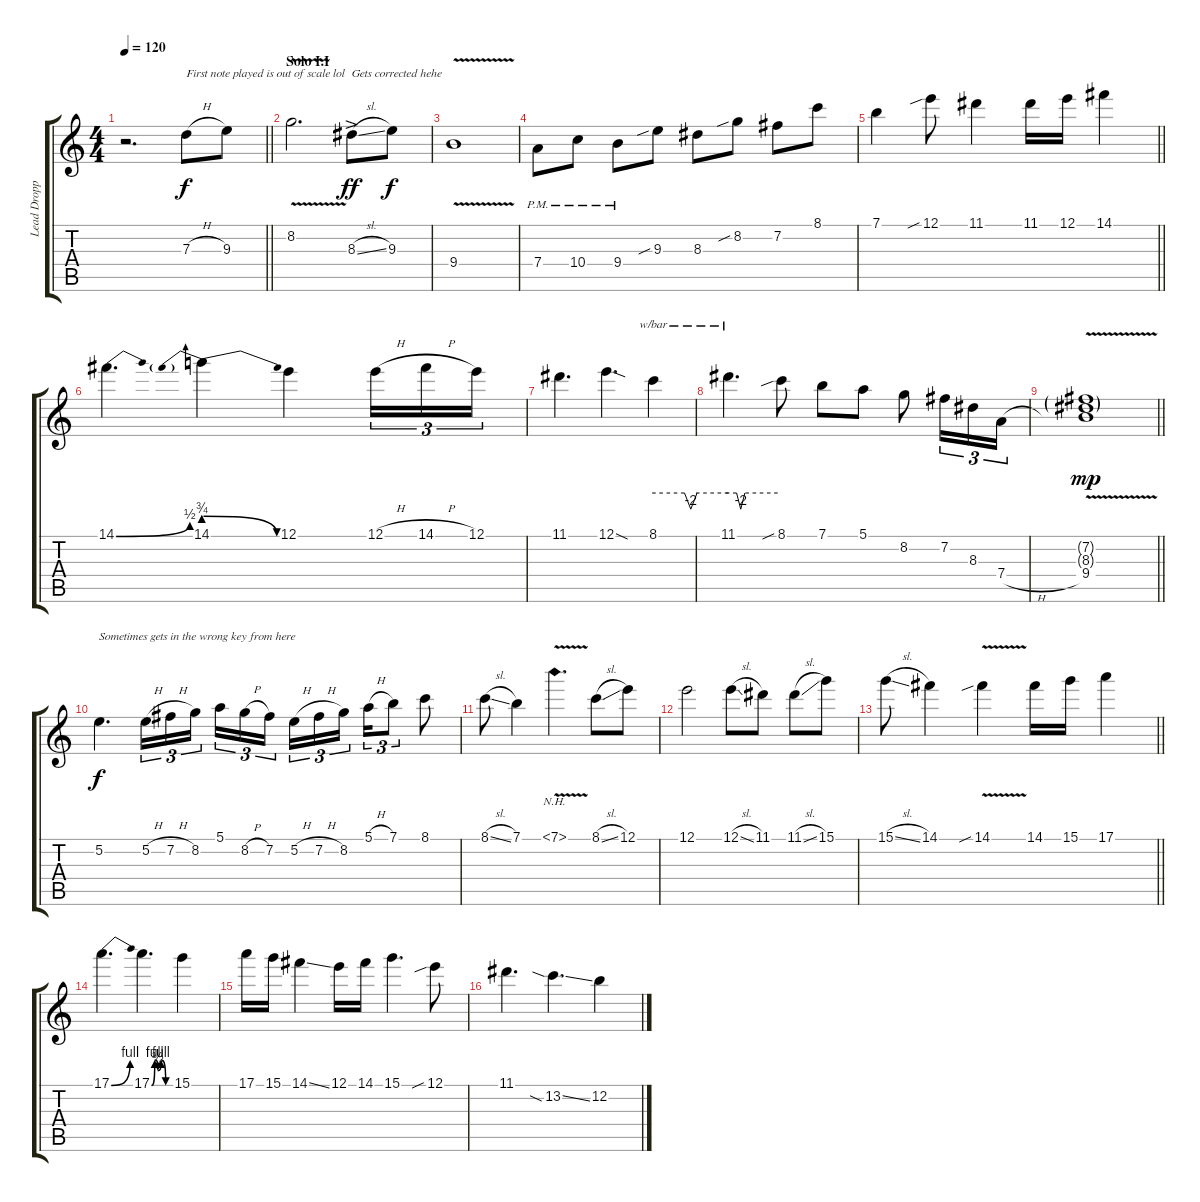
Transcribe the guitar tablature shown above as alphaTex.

\track ("Lead Dropped D " "Lead Dropp") {instrument distortionguitar}
\staff {score tabs}
\tuning (E4 B3 G3 D3 A2 D2) {hide}
\ts (4 4)
\tempo 120
\clef g2
\barLineRight lightlight
\ks c
r.2{d dy f volume 16 balance 8} 7.3{h}.8{txt "First note played is out of scale lol"} 9.3.8 |
\section ("" "Solo I.I")
8.2{v}.2{d} 8.3{sl ac}.8{txt "Gets corrected hehe" dy ff} 9.3.8{dy f} |
9.4{v}.1 |
7.4{pm}.8 10.4{pm}.8 9.4{pm}.8 9.3{sib}.8 8.3.8 8.2{sib}.8 7.2.8 8.1.8 |
\barLineRight lightlight
7.1.4 12.1{sib}.8 11.1.4 11.1.16 12.1.16 14.1.4 |
14.1{be (bend 0 0 60 2)}.4{d} 14.1{be (prebendrelease 0 3 60 0)}.4 12.1.4 12.1{h}.16{tu (3 2)} 14.1{h}.16{tu (3 2)} 12.1.16{tu (3 2)} |
11.1.4{d} 12.1{sod}.4{d} 8.1.4{tbe (custom default 0 0 25 0 30 -8 35 0 60 0)} |
11.1.4{d tbe (custom default 0 0 10 0 15 -8 20 0 60 0)} 8.1{sib}.8 7.1.8 5.1.8 8.2.8 7.2.16{tu (3 2)} 8.3.16{tu (3 2)} 7.4{h}.16{tu (3 2)} |
\barLineRight lightlight
(7.2{g} 8.3{g} 9.4{v}).1{dy mp} |
5.2.4{d txt "Sometimes gets in the wrong key from here" dy f} 5.2{h}.16{tu (3 2)} 7.2{h}.16{tu (3 2)} 8.2.16{tu (3 2)} 5.1.16{tu (3 2)} 8.2{h}.16{tu (3 2)} 7.2.16{tu (3 2) beam splitsecondary} 5.2{h}.16{tu (3 2)} 7.2{h}.16{tu (3 2)} 8.2.16{tu (3 2)} 5.1{h}.16{tu (3 2)} 7.1.8{tu (3 2)} 8.1.8 |
8.1{sl}.8 7.1.4 7.1{nh v}.4{d} 8.1{sl}.8 12.1.8 |
12.1.2 12.1{sl}.8 11.1.8 11.1{sl}.8 15.1.8 |
\barLineRight lightlight
15.1{sl}.8 14.1.4 14.1{v sib}.4 14.1.16 15.1.16 17.1.4 |
17.1{be (bend 0 0 60 4)}.4{d} 17.1{be (custom 0 0 10 4 20 2 30 4 45 0 60 0)}.4{d} 15.1.4 |
17.1.16 15.1.16 14.1{ss}.4 12.1.16 14.1.16 15.1.4{d} 12.1{sib}.8 |
11.1.4{d} 13.2{sia ss}.4{d} 12.2.4
